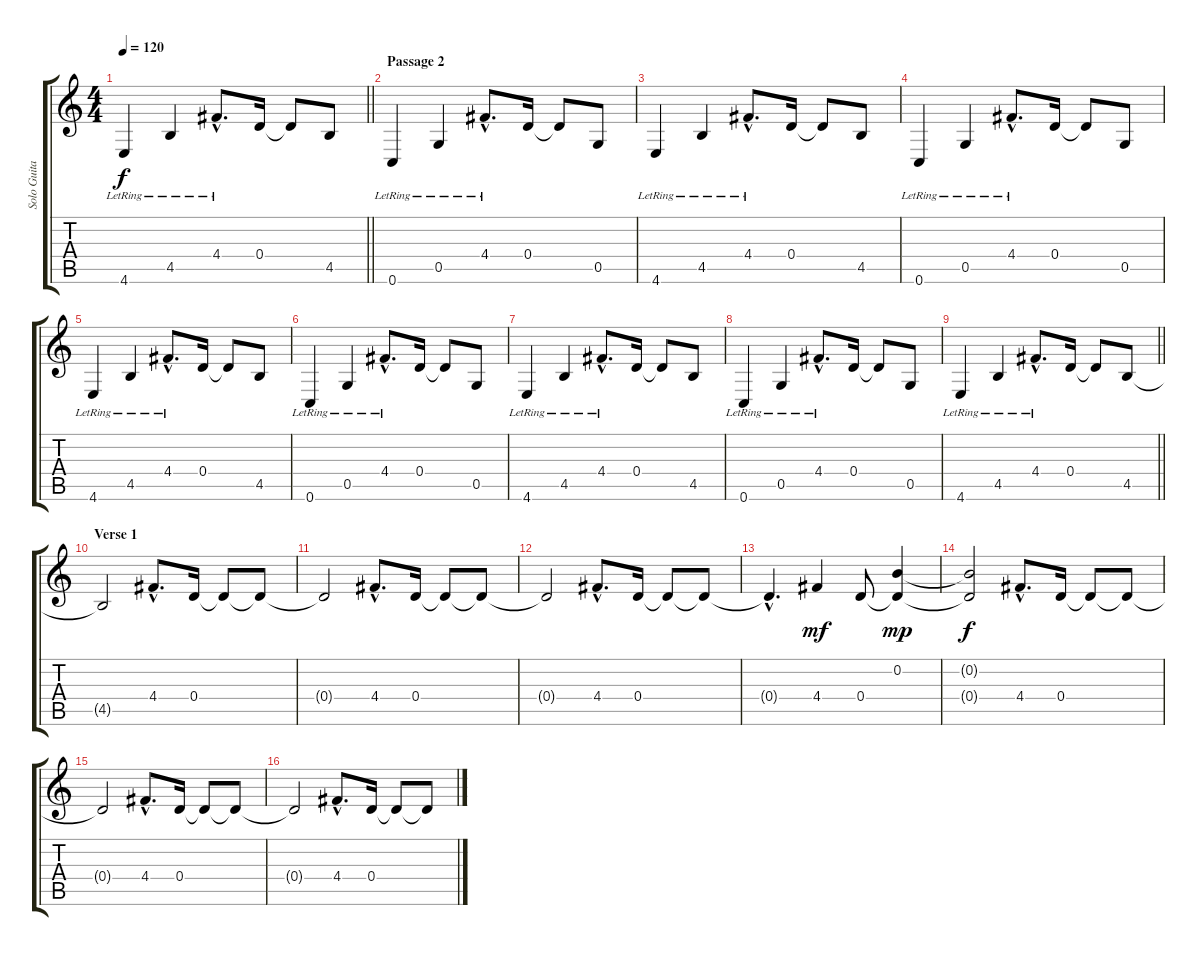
\track ("Solo Guitar" "Solo Guita") {instrument electricguitarclean}
\staff {score tabs}
\tuning (E4 B3 G3 D3 G2 C2) {hide}
\ts (4 4)
\tempo 120
\clef g2
\barLineRight lightlight
\ks c
4.6{lr}.4{dy f} 4.5{lr}.4 4.4{hac lr}.8{d} 0.4.16 0.4{t}.8 4.5.8 |
\section ("" "Passage 2")
0.6{lr}.4 0.5{lr}.4 4.4{hac lr}.8{d} 0.4.16 0.4{t}.8 0.5.8 |
4.6{lr}.4 4.5{lr}.4 4.4{hac lr}.8{d} 0.4.16 0.4{t}.8 4.5.8 |
0.6{lr}.4 0.5{lr}.4 4.4{hac lr}.8{d} 0.4.16 0.4{t}.8 0.5.8 |
4.6{lr}.4 4.5{lr}.4 4.4{hac lr}.8{d} 0.4.16 0.4{t}.8 4.5.8 |
0.6{lr}.4 0.5{lr}.4 4.4{hac lr}.8{d} 0.4.16 0.4{t}.8 0.5.8 |
4.6{lr}.4 4.5{lr}.4 4.4{hac lr}.8{d} 0.4.16 0.4{t}.8 4.5.8 |
0.6{lr}.4 0.5{lr}.4 4.4{hac lr}.8{d} 0.4.16 0.4{t}.8 0.5.8 |
\barLineRight lightlight
4.6{lr}.4 4.5{lr}.4 4.4{hac lr}.8{d} 0.4.16 0.4{t}.8 4.5.8 |
\section ("" "Verse 1")
4.5{t}.2 4.4{hac}.8{d} 0.4.16 0.4{t}.8 0.4{t}.8 |
0.4{t}.2 4.4{hac}.8{d} 0.4.16 0.4{t}.8 0.4{t}.8 |
0.4{t}.2 4.4{hac}.8{d} 0.4.16 0.4{t}.8 0.4{t}.8 |
0.4{hac t}.4{d} 4.4.4{dy mf} 0.4.8 (0.2 0.4{t}).4{dy mp} |
(0.2{t} 0.4{t}).2{dy f} 4.4{hac}.8{d} 0.4.16 0.4{t}.8 0.4{t}.8 |
0.4{t}.2 4.4{hac}.8{d} 0.4.16 0.4{t}.8 0.4{t}.8 |
0.4{t}.2 4.4{hac}.8{d} 0.4.16 0.4{t}.8 0.4{t}.8
